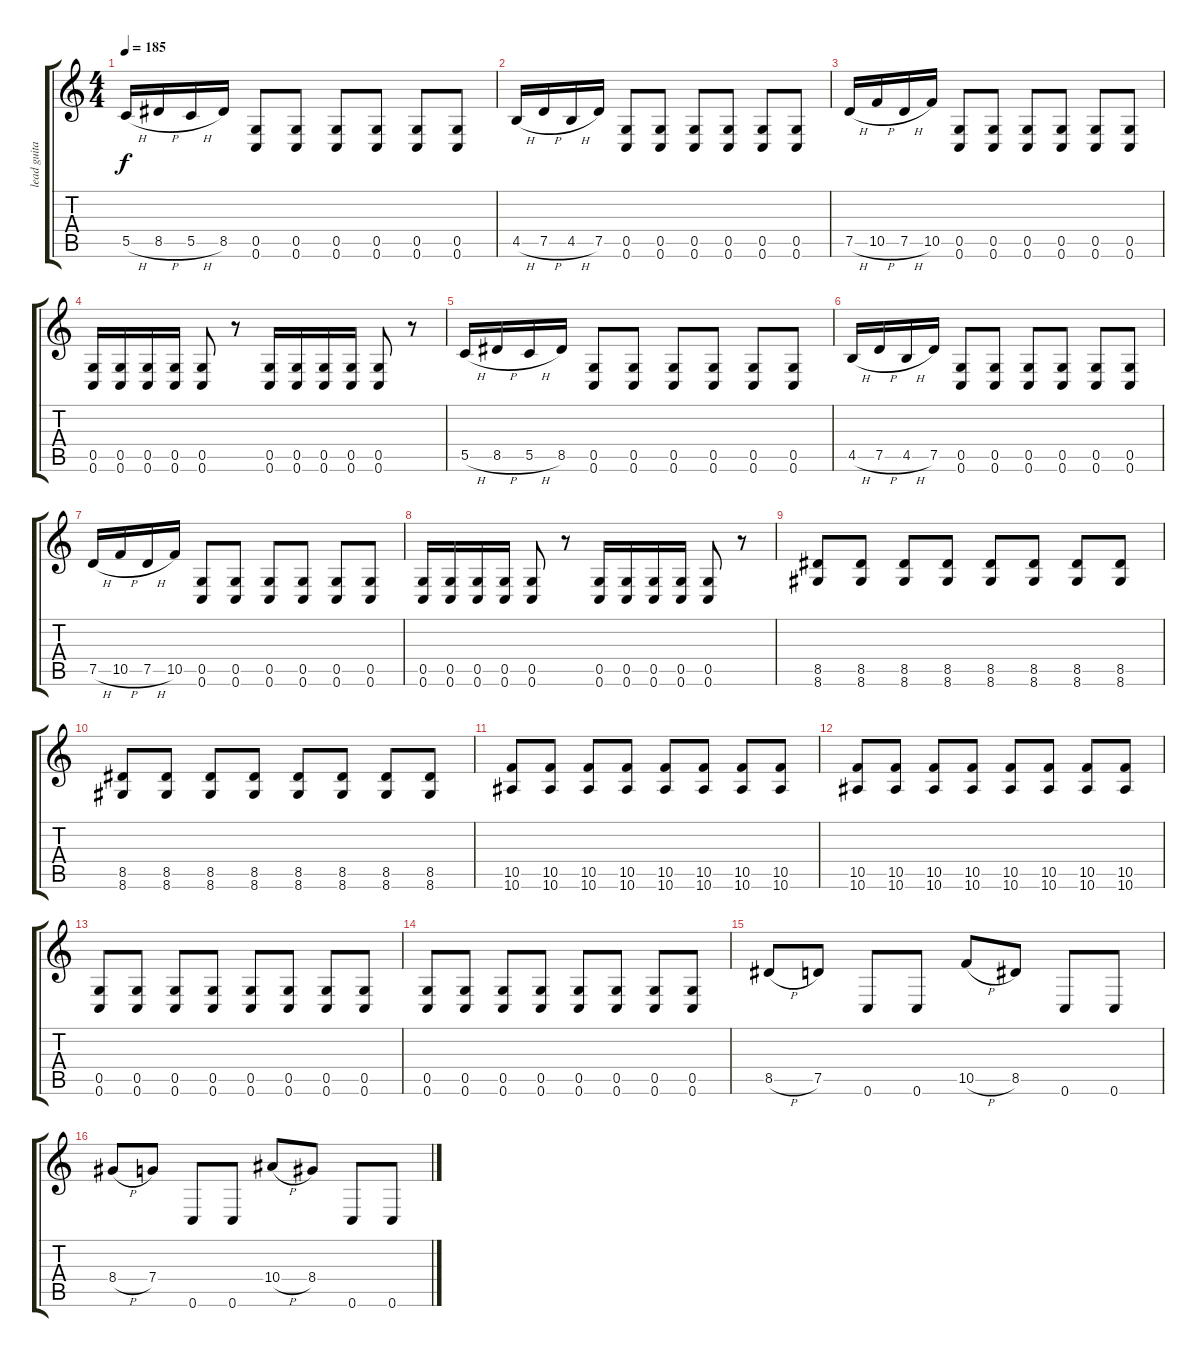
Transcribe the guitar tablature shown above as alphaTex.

\track ("lead guitar" "lead guita") {instrument overdrivenguitar}
\staff {score tabs}
\tuning (D4 A3 F3 C3 G2 C2) {hide}
\ts (4 4)
\tempo 185
\clef g2
\ks c
5.5{h}.16{dy f} 8.5{h}.16 5.5{h}.16 8.5.16 (0.5 0.6).8 (0.5 0.6).8 (0.5 0.6).8 (0.5 0.6).8 (0.5 0.6).8 (0.5 0.6).8 |
4.5{h}.16 7.5{h}.16 4.5{h}.16 7.5.16 (0.5 0.6).8 (0.5 0.6).8 (0.5 0.6).8 (0.5 0.6).8 (0.5 0.6).8 (0.5 0.6).8 |
7.5{h}.16 10.5{h}.16 7.5{h}.16 10.5.16 (0.5 0.6).8 (0.5 0.6).8 (0.5 0.6).8 (0.5 0.6).8 (0.5 0.6).8 (0.5 0.6).8 |
(0.5 0.6).16 (0.5 0.6).16 (0.5 0.6).16 (0.5 0.6).16 (0.5 0.6).8 r.8 (0.5 0.6).16 (0.5 0.6).16 (0.5 0.6).16 (0.5 0.6).16 (0.5 0.6).8 r.8 |
5.5{h}.16 8.5{h}.16 5.5{h}.16 8.5.16 (0.5 0.6).8 (0.5 0.6).8 (0.5 0.6).8 (0.5 0.6).8 (0.5 0.6).8 (0.5 0.6).8 |
4.5{h}.16 7.5{h}.16 4.5{h}.16 7.5.16 (0.5 0.6).8 (0.5 0.6).8 (0.5 0.6).8 (0.5 0.6).8 (0.5 0.6).8 (0.5 0.6).8 |
7.5{h}.16 10.5{h}.16 7.5{h}.16 10.5.16 (0.5 0.6).8 (0.5 0.6).8 (0.5 0.6).8 (0.5 0.6).8 (0.5 0.6).8 (0.5 0.6).8 |
(0.5 0.6).16 (0.5 0.6).16 (0.5 0.6).16 (0.5 0.6).16 (0.5 0.6).8 r.8 (0.5 0.6).16 (0.5 0.6).16 (0.5 0.6).16 (0.5 0.6).16 (0.5 0.6).8 r.8 |
(8.5 8.6).8 (8.5 8.6).8 (8.5 8.6).8 (8.5 8.6).8 (8.5 8.6).8 (8.5 8.6).8 (8.5 8.6).8 (8.5 8.6).8 |
(8.5 8.6).8 (8.5 8.6).8 (8.5 8.6).8 (8.5 8.6).8 (8.5 8.6).8 (8.5 8.6).8 (8.5 8.6).8 (8.5 8.6).8 |
(10.5 10.6).8 (10.5 10.6).8 (10.5 10.6).8 (10.5 10.6).8 (10.5 10.6).8 (10.5 10.6).8 (10.5 10.6).8 (10.5 10.6).8 |
(10.5 10.6).8 (10.5 10.6).8 (10.5 10.6).8 (10.5 10.6).8 (10.5 10.6).8 (10.5 10.6).8 (10.5 10.6).8 (10.5 10.6).8 |
(0.5 0.6).8 (0.5 0.6).8 (0.5 0.6).8 (0.5 0.6).8 (0.5 0.6).8 (0.5 0.6).8 (0.5 0.6).8 (0.5 0.6).8 |
(0.5 0.6).8 (0.5 0.6).8 (0.5 0.6).8 (0.5 0.6).8 (0.5 0.6).8 (0.5 0.6).8 (0.5 0.6).8 (0.5 0.6).8 |
8.5{h}.8 7.5.8 0.6.8 0.6.8 10.5{h}.8 8.5.8 0.6.8 0.6.8 |
8.4{h}.8 7.4.8 0.6.8 0.6.8 10.4{h}.8 8.4.8 0.6.8 0.6.8
